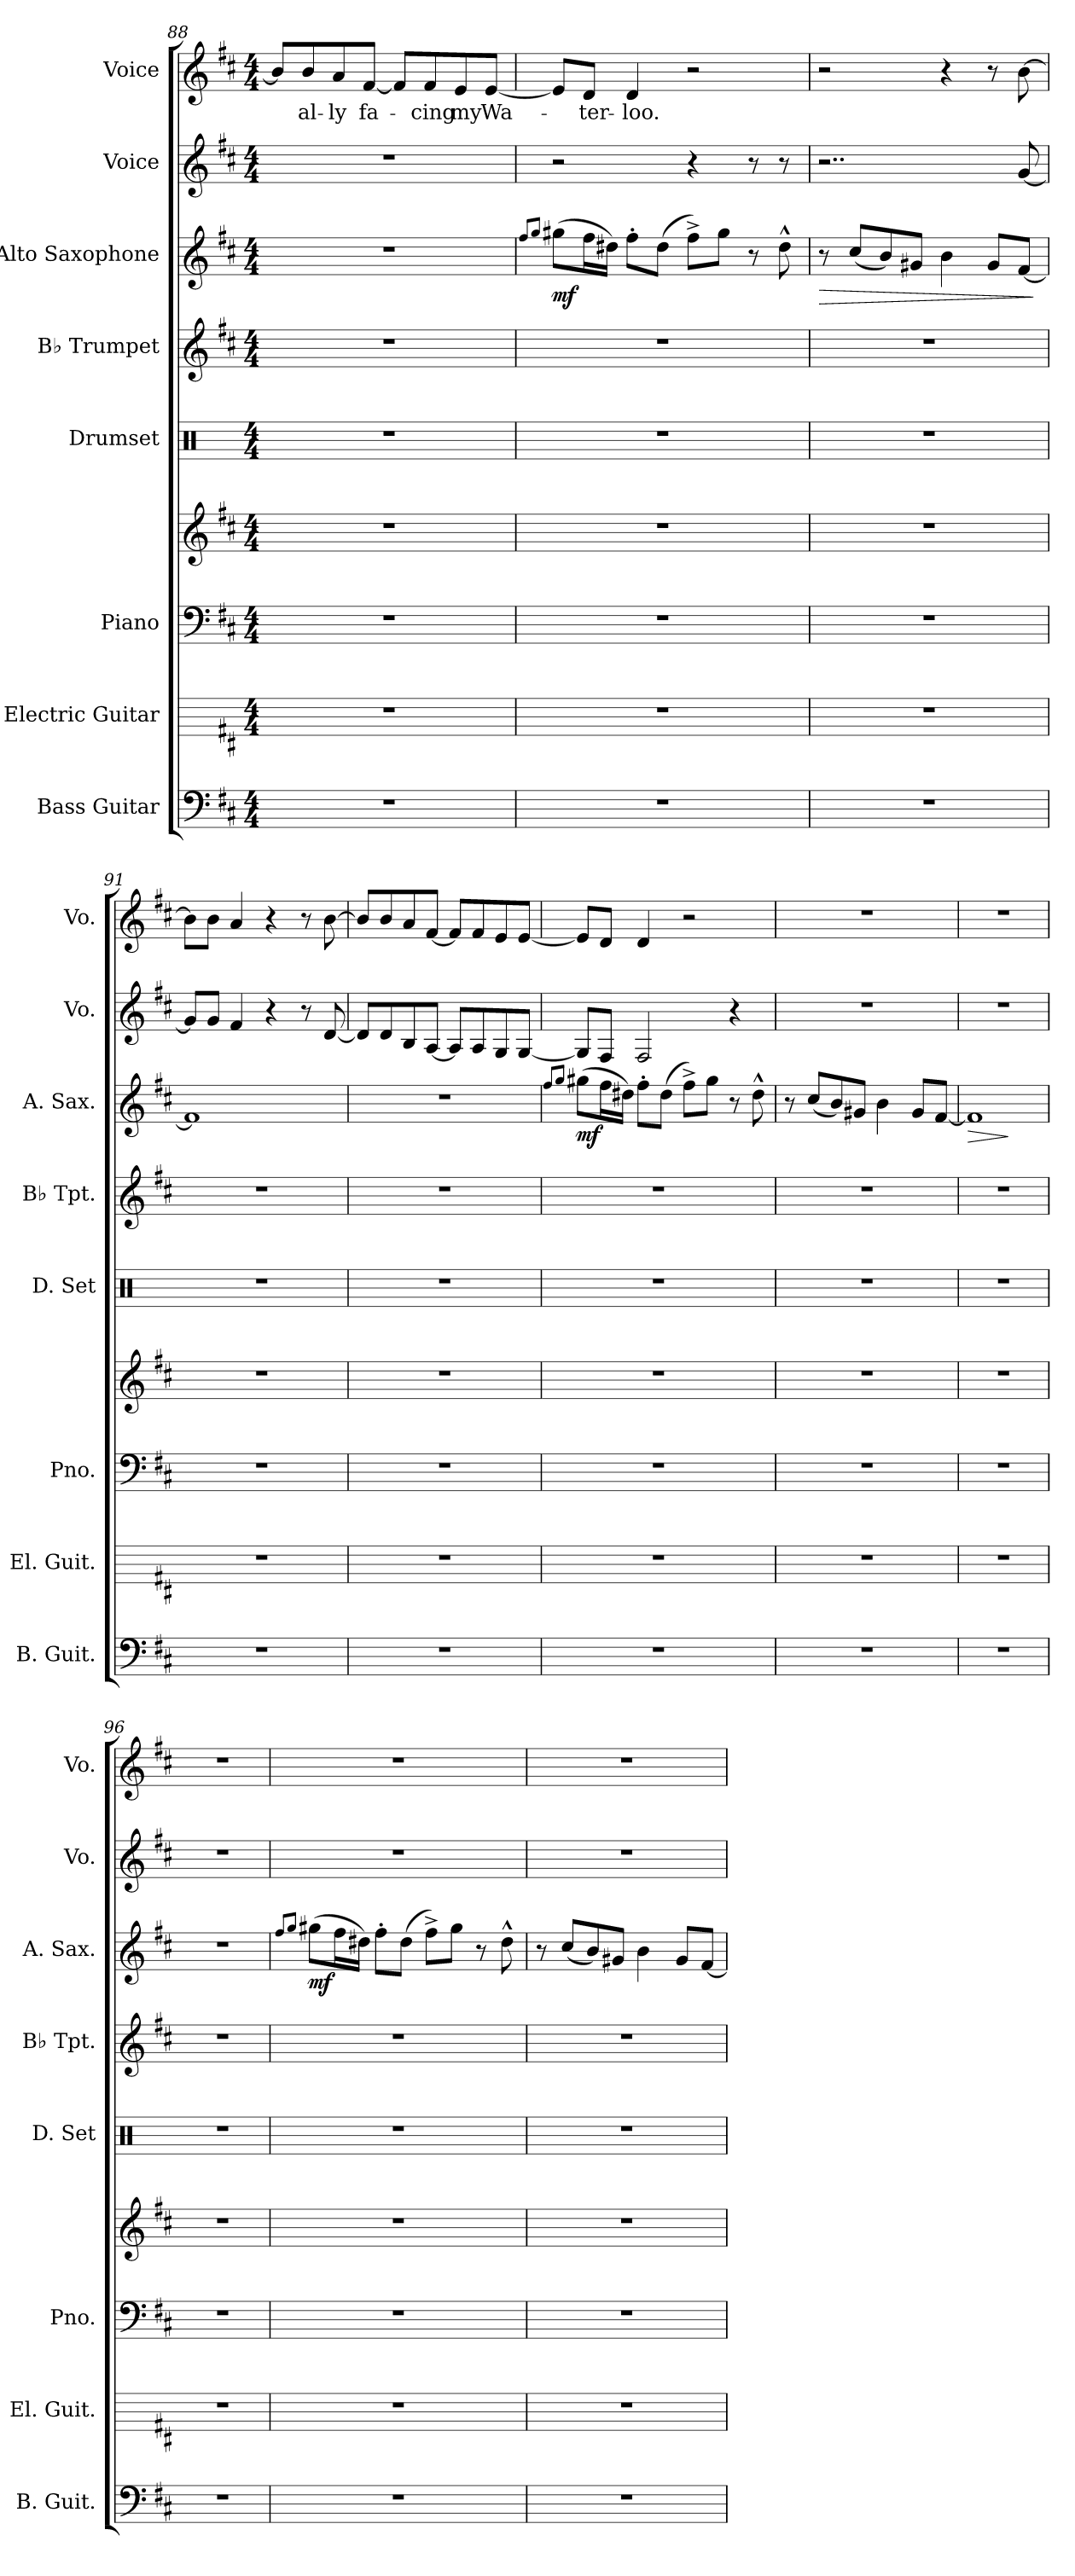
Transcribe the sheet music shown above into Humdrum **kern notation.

**kern	**kern	**kern	**kern	**kern	**kern	**kern	**dynam	**kern	**kern	**text
*part8	*part7	*part6	*part6	*part5	*part4	*part3	*part3	*part2	*part1	*part1
*staff9	*staff8	*staff7	*staff6	*staff5	*staff4	*staff3	*staff3	*staff2	*staff1	*staff1
*I"Bass Guitar	*I"Electric Guitar	*I"Piano	*	*I"Drumset	*I"B♭ Trumpet	*I"Alto Saxophone	*	*I"Voice	*I"Voice	*
*I'B. Guit.	*I'El. Guit.	*I'Pno.	*	*I'D. Set	*I'B♭ Tpt.	*I'A. Sax.	*	*I'Vo.	*I'Vo.	*
*clefF4	*	*clefF4	*clefG2	*clefX	*clefG2	*clefG2	*	*clefG2	*clefG2	*
*ITrd7c12	*	*	*	*	*ITrd1c2	*ITrd5c9	*	*	*	*
*k[f#c#]	*k[f#c#]	*k[f#c#]	*k[f#c#]	*k[]	*k[]	*k[b-]	*	*k[f#c#]	*k[f#c#]	*
*M4/4	*M4/4	*M4/4	*M4/4	*M4/4	*M4/4	*M4/4	*	*M4/4	*M4/4	*
=88	=88	=88	=88	=88	=88	=88	=88	=88	=88	=88
1r	1r	1r	1r	1r	1r	1r	.	1r	8b/L]	.
!	!	!	!	!	!	!	!	!	!	!LO:LY:b
.	.	.	.	.	.	.	.	.	8b/	-al-
!	!	!	!	!	!	!	!	!	!	!LO:LY:b
.	.	.	.	.	.	.	.	.	8a/	-ly
!	!	!	!	!	!	!	!	!	!	!LO:LY:b
.	.	.	.	.	.	.	.	.	[8f#/J	fa-
.	.	.	.	.	.	.	.	.	8f#/L]	.
!	!	!	!	!	!	!	!	!	!	!LO:LY:b
.	.	.	.	.	.	.	.	.	8f#/	-cing
!	!	!	!	!	!	!	!	!	!	!LO:LY:b
.	.	.	.	.	.	.	.	.	8e/	my
!	!	!	!	!	!	!	!	!	!	!LO:LY:b
.	.	.	.	.	.	.	.	.	[8e/J	Wa-
!!LO:PB:g=z
=89	=89	=89	=89	=89	=89	=89	=89	=89	=89	=89
.	.	.	.	.	.	8qa/L	.	.	.	.
.	.	.	.	.	.	8qb-/J	.	.	.	.
!	!	!	!	!	!	!	!LO:DY:b	!	!	!
1r	1r	1r	1r	1r	1r	(>8bn\L	mf	2r	8e/L]	.
!	!	!	!	!	!	!	!	!	!	!LO:LY:b
.	.	.	.	.	.	16a\L	.	.	8d/J	-ter-
.	.	.	.	.	.	16f#X\JJ)	.	.	.	.
!	!	!	!	!	!	!	!	!	!	!LO:LY:b
.	.	.	.	.	.	8a'\L	.	.	4d/	-loo.
.	.	.	.	.	.	(>8f#\J	.	.	.	.
.	.	.	.	.	.	8a^\L)	.	4r	2r	.
.	.	.	.	.	.	8b\J	.	.	.	.
.	.	.	.	.	.	8r	.	8r	.	.
.	.	.	.	.	.	8f#^^\	.	8r	.	.
=90	=90	=90	=90	=90	=90	=90	=90	=90	=90	=90
!	!	!	!	!	!	!	!LO:HP:b	!	!	!
1r	1r	1r	1r	1r	1r	8r	>	2..r	2r	.
.	.	.	.	.	.	(<8e/L	.	.	.	.
.	.	.	.	.	.	8d/)	.	.	.	.
.	.	.	.	.	.	8Bn/J	.	.	.	.
.	.	.	.	.	.	4d\	.	.	4r	.
.	.	.	.	.	.	8B/L	.	.	8r	.
.	.	.	.	.	.	[8A/J	.	[8g/	[8b\	.
.	.	.	.	.	.	.	]	.	.	.
=91	=91	=91	=91	=91	=91	=91	=91	=91	=91	=91
1r	1r	1r	1r	1r	1r	1A]	.	8g/L]	8b\L]	.
.	.	.	.	.	.	.	.	8g/J	8b\J	.
.	.	.	.	.	.	.	.	4f#/	4a/	.
.	.	.	.	.	.	.	.	4r	4r	.
.	.	.	.	.	.	.	.	8r	8r	.
.	.	.	.	.	.	.	.	[8d/	[8b\	.
=92	=92	=92	=92	=92	=92	=92	=92	=92	=92	=92
1r	1r	1r	1r	1r	1r	1r	.	8d/L]	8b/L]	.
.	.	.	.	.	.	.	.	8d/	8b/	.
.	.	.	.	.	.	.	.	8B/	8a/	.
.	.	.	.	.	.	.	.	[8A/J	[8f#/J	.
.	.	.	.	.	.	.	.	8A/L]	8f#/L]	.
.	.	.	.	.	.	.	.	8A/	8f#/	.
.	.	.	.	.	.	.	.	8G/	8e/	.
.	.	.	.	.	.	.	.	[8G/J	[8e/J	.
!!LO:PB:g=z
=93	=93	=93	=93	=93	=93	=93	=93	=93	=93	=93
.	.	.	.	.	.	8qa/L	.	.	.	.
.	.	.	.	.	.	8qb-/J	.	.	.	.
!	!	!	!	!	!	!	!LO:DY:b	!	!	!
1r	1r	1r	1r	1r	1r	(>8bn\L	mf	8G/L]	8e/L]	.
.	.	.	.	.	.	16a\L	.	8F#/J	8d/J	.
.	.	.	.	.	.	16f#X\JJ)	.	.	.	.
.	.	.	.	.	.	8a'\L	.	2F#/	4d/	.
.	.	.	.	.	.	(>8f#\J	.	.	.	.
.	.	.	.	.	.	8a^\L)	.	.	2r	.
.	.	.	.	.	.	8b\J	.	.	.	.
.	.	.	.	.	.	8r	.	4r	.	.
.	.	.	.	.	.	8f#^^\	.	.	.	.
=94	=94	=94	=94	=94	=94	=94	=94	=94	=94	=94
1r	1r	1r	1r	1r	1r	8r	.	1r	1r	.
.	.	.	.	.	.	(<8e/L	.	.	.	.
.	.	.	.	.	.	8d/)	.	.	.	.
.	.	.	.	.	.	8Bn/J	.	.	.	.
.	.	.	.	.	.	4d\	.	.	.	.
.	.	.	.	.	.	8B/L	.	.	.	.
.	.	.	.	.	.	[8A/J	.	.	.	.
=95	=95	=95	=95	=95	=95	=95	=95	=95	=95	=95
!	!	!	!	!	!	!	!LO:HP:b	!	!	!
1r	1r	1r	1r	1r	1r	1A]	>	1r	1r	.
.	.	.	.	.	.	.	]	.	.	.
=96	=96	=96	=96	=96	=96	=96	=96	=96	=96	=96
1r	1r	1r	1r	1r	1r	1r	.	1r	1r	.
=97	=97	=97	=97	=97	=97	=97	=97	=97	=97	=97
.	.	.	.	.	.	8qa/L	.	.	.	.
.	.	.	.	.	.	8qb-/J	.	.	.	.
!	!	!	!	!	!	!	!LO:DY:b	!	!	!
1r	1r	1r	1r	1r	1r	(>8bn\L	mf	1r	1r	.
.	.	.	.	.	.	16a\L	.	.	.	.
.	.	.	.	.	.	16f#X\JJ)	.	.	.	.
.	.	.	.	.	.	8a'\L	.	.	.	.
.	.	.	.	.	.	(>8f#\J	.	.	.	.
.	.	.	.	.	.	8a^\L)	.	.	.	.
.	.	.	.	.	.	8b\J	.	.	.	.
.	.	.	.	.	.	8r	.	.	.	.
.	.	.	.	.	.	8f#^^\	.	.	.	.
!!LO:PB:g=z
=98	=98	=98	=98	=98	=98	=98	=98	=98	=98	=98
1r	1r	1r	1r	1r	1r	8r	.	1r	1r	.
.	.	.	.	.	.	(<8e/L	.	.	.	.
.	.	.	.	.	.	8d/)	.	.	.	.
.	.	.	.	.	.	8Bn/J	.	.	.	.
.	.	.	.	.	.	4d\	.	.	.	.
.	.	.	.	.	.	8B/L	.	.	.	.
.	.	.	.	.	.	[8A/J	.	.	.	.
=	=	=	=	=	=	=	=	=	=	=
*-	*-	*-	*-	*-	*-	*-	*-	*-	*-	*-
